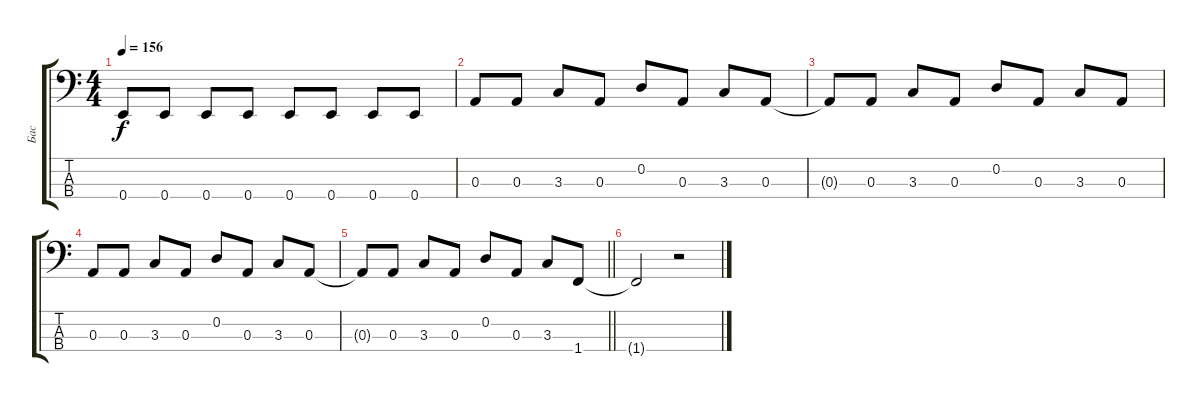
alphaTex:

\track ("Бас" "Бас") {instrument electricbassfinger}
\staff {score tabs}
\tuning (G2 D2 A1 E1) {hide}
\ts (4 4)
\tempo 156
\clef f4
\ks c
0.4.8{dy f} 0.4.8 0.4.8 0.4.8 0.4.8 0.4.8 0.4.8 0.4.8 |
0.3.8 0.3.8 3.3.8 0.3.8 0.2.8 0.3.8 3.3.8 0.3.8 |
0.3{t}.8 0.3.8 3.3.8 0.3.8 0.2.8 0.3.8 3.3.8 0.3.8 |
0.3.8 0.3.8 3.3.8 0.3.8 0.2.8 0.3.8 3.3.8 0.3.8 |
\barLineRight lightlight
0.3{t}.8 0.3.8 3.3.8 0.3.8 0.2.8 0.3.8 3.3.8 1.4.8 |
1.4{t}.2 r.2
